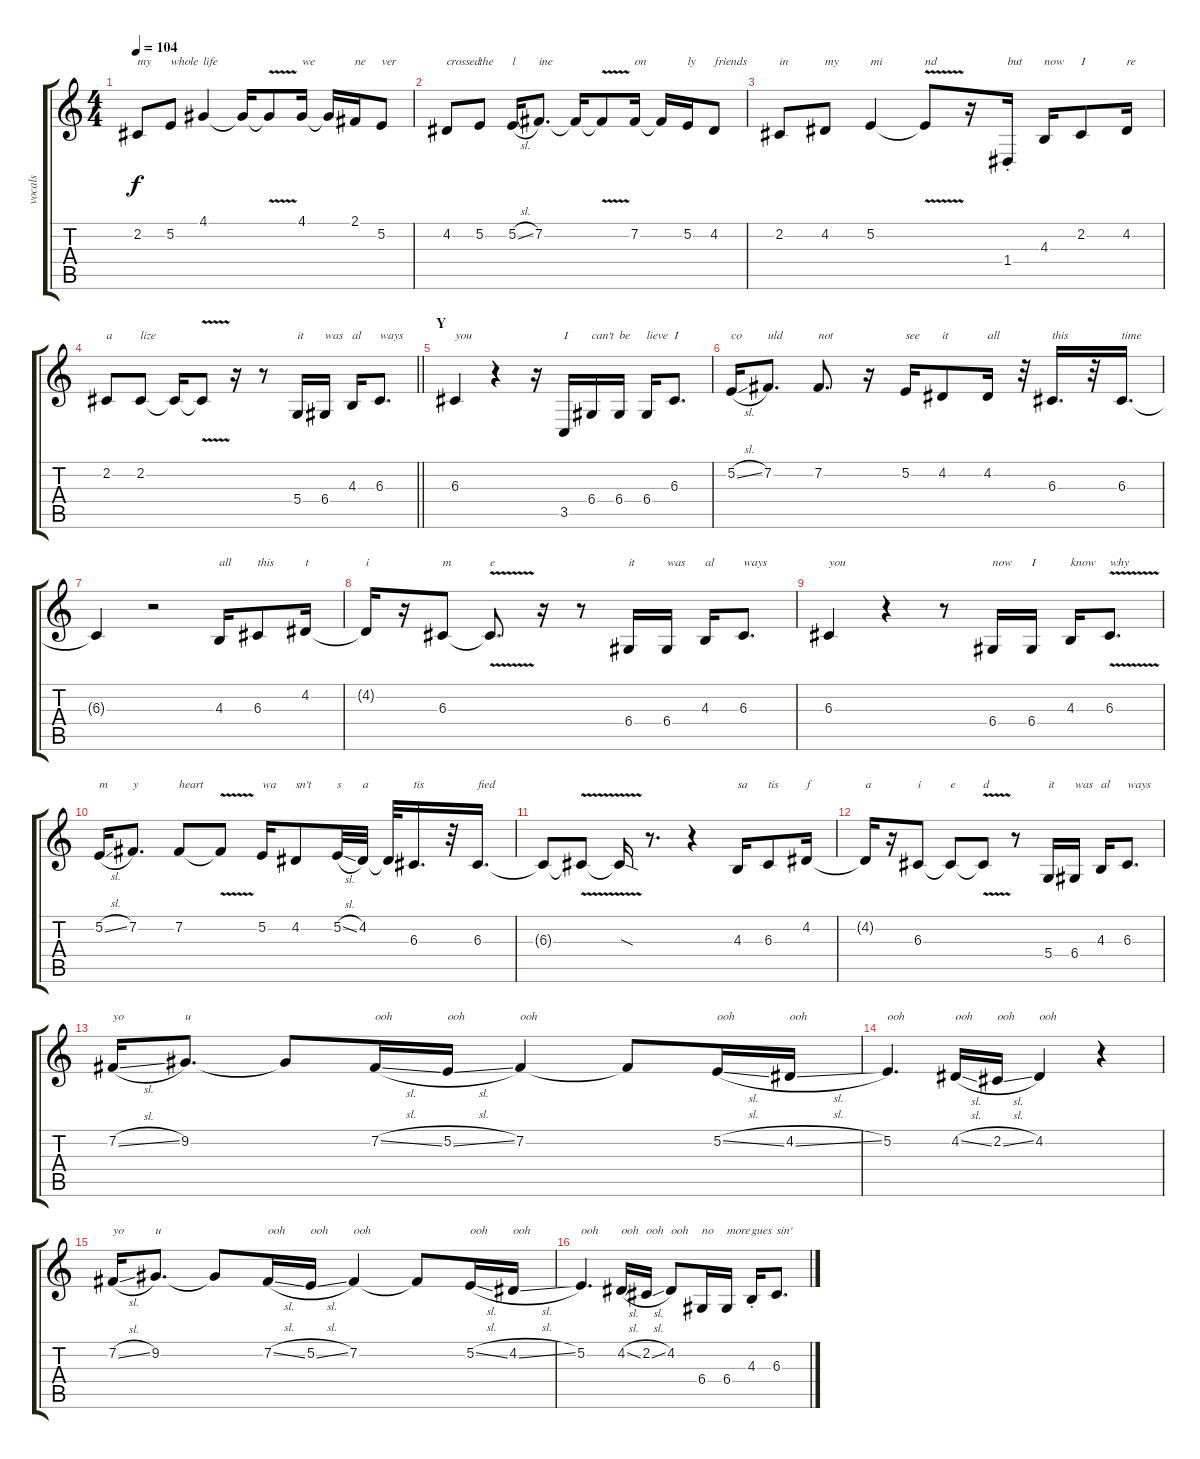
\track ("vocals" "vocals") {instrument lead1square}
\staff {score tabs}
\tuning (E4 B3 G3 D3 A2 E2) {hide}
\ts (4 4)
\tempo 104
\clef g2
\ks c
2.2.8{txt "my" dy f} 5.2.8{txt "whole"} 4.1.4{txt "life"} 4.1{t}.16 4.1{v t}.8 4.1.16{txt "we"} 4.1{t}.16 2.1.16{txt "ne"} 5.2.8{txt "ver"} |
4.2.8{txt "crossed"} 5.2.8{txt "the"} 5.2{sl}.16{txt "l"} 7.2.8{d txt "ine"} 7.2{t}.16 7.2{v t}.8 7.2.16{txt "on"} 7.2{t}.16 5.2.16{txt "ly"} 4.2.8{txt "friends"} |
2.2.8{txt "in"} 4.2.8{txt "my"} 5.2.4{txt "mi"} 5.2{v t}.8{txt "nd"} r.16 1.4{st}.16{txt "but"} 4.3.16{txt "now"} 2.2.8{txt "I"} 4.2.16{txt "re"} |
\barLineRight lightlight
2.2.8{txt "a"} 2.2.8{txt "lize"} 2.2{t}.16 2.2{v t}.8 r.16 r.8 5.4.16{txt "it"} 6.4.16{txt "was"} 4.3.16{txt "al"} 6.3.8{d txt "ways"} |
\section ("" "Y")
6.3.4{txt "you"} r.4 r.16 3.5.16{txt "I"} 6.4.16{txt "can't"} 6.4.16{txt "be"} 6.4.16{txt "lieve"} 6.3.8{d txt "I"} |
5.2{sl}.16{txt "co"} 7.2.8{d txt "uld"} 7.2.8{d txt "not"} r.16 5.2.16{txt "see"} 4.2.8{txt "it"} 4.2.16{txt "all"} r.32 6.3.16{d txt "this"} r.32 6.3.16{d txt "time"} |
6.3{t}.4 r.2 4.3.16{txt "all"} 6.3.8{txt "this"} 4.2.16{txt "t"} |
4.2{t}.16{txt "i"} r.16 6.3.8{txt "m"} 6.3{v t}.8{d txt "e"} r.16 r.8 6.4.16{txt "it"} 6.4.16{txt "was"} 4.3.16{txt "al"} 6.3.8{d txt "ways"} |
6.3.4{txt "you"} r.4 r.8 6.4.16{txt "now"} 6.4.16{txt "I"} 4.3.16{txt "know"} 6.3{v}.8{d txt "why"} |
5.2{sl}.16{txt "m"} 7.2.8{d txt "y"} 7.2.8{txt "heart"} 7.2{v t}.8 5.2.16{txt "wa"} 4.2.8{txt "sn't"} 5.2{sl}.32{txt "s"} 4.2.32{txt "a"} 4.2{t}.32 6.3.16{d txt "tis"} r.32 6.3.16{d txt "fied"} |
6.3{t}.8 6.3{v t}.8 6.3{sod t}.16 r.8{d} r.4 4.3.16{txt "sa"} 6.3.8{txt "tis"} 4.2.16{txt "f"} |
4.2{t}.16{txt "a"} r.16 6.3.8{txt "i"} 6.3{t}.8{txt "e"} 6.3{v t}.8{txt "d"} r.8 5.4.16{txt "it"} 6.4.16{txt "was"} 4.3.16{txt "al"} 6.3.8{d txt "ways"} |
7.2{sl}.16{txt "yo"} 9.2.8{d txt "u"} 9.2{t}.8 7.2{sl}.16{txt "ooh"} 5.2{sl}.16{txt "ooh"} 7.2.4{txt "ooh"} 7.2{t}.8 5.2{sl}.16{txt "ooh"} 4.2{sl}.16{txt "ooh"} |
5.2.4{d txt "ooh"} 4.2{sl}.16{txt "ooh"} 2.2{sl}.16{txt "ooh"} 4.2.4{txt "ooh"} r.4 |
7.2{sl}.16{txt "yo"} 9.2.8{d txt "u"} 9.2{t}.8 7.2{sl}.16{txt "ooh"} 5.2{sl}.16{txt "ooh"} 7.2.4{txt "ooh"} 7.2{t}.8 5.2{sl}.16{txt "ooh"} 4.2{sl}.16{txt "ooh"} |
5.2.4{d txt "ooh"} 4.2{sl}.16{txt "ooh"} 2.2{sl}.16{txt "ooh"} 4.2.8{txt "ooh"} 6.4.16{txt "no"} 6.4.16{txt "more"} 4.3{st}.16{txt "gues"} 6.3.8{d txt "sin'"}
